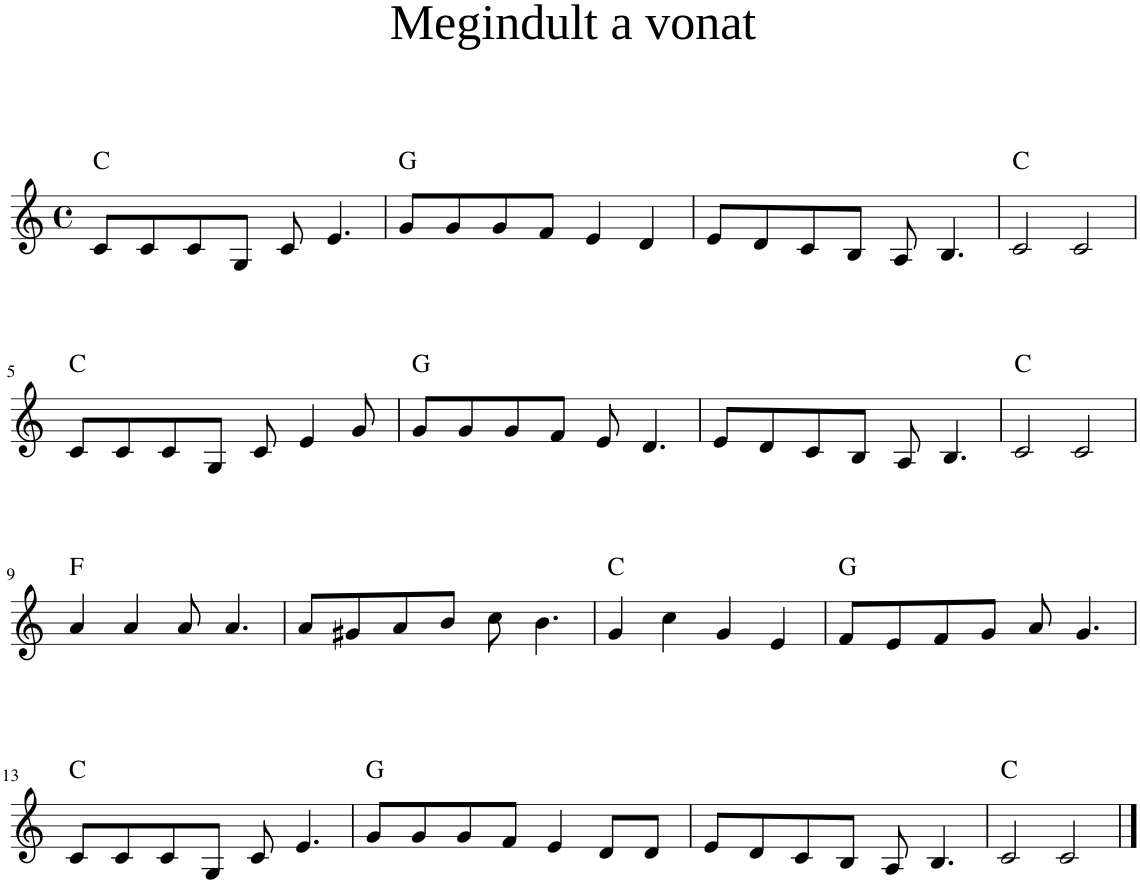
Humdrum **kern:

**kern	**harte
*part1	*part1
*staff1	*
*I"Piano	*
*I'Pno	*
*clefG2	*
*k[]	*
*M4/4	*
*met(c)	*
=1	=1
8c/L	C:maj
8c/	.
8c/	.
8G/J	.
8c/	.
4.e/	.
=2	=2
8g/L	G:maj
8g/	.
8g/	.
8f/J	.
4e/	.
4d/	.
=3	=3
8e/L	.
8d/	.
8c/	.
8B/J	.
8A/	.
4.B/	.
=4	=4
2c/	C:maj
2c/	.
!!LO:LB:g=z
=5	=5
8c/L	C:maj
8c/	.
8c/	.
8G/J	.
8c/	.
4e/	.
8g/	.
=6	=6
8g/L	G:maj
8g/	.
8g/	.
8f/J	.
8e/	.
4.d/	.
=7	=7
8e/L	.
8d/	.
8c/	.
8B/J	.
8A/	.
4.B/	.
=8	=8
2c/	C:maj
2c/	.
!!LO:LB:g=z
=9	=9
4a/	F:maj
4a/	.
8a/	.
4.a/	.
=10	=10
8a/L	.
8g#X/	.
8a/	.
8b/J	.
8cc\	.
4.b\	.
=11	=11
4g/	C:maj
4cc\	.
4g/	.
4e/	.
=12	=12
8f/L	G:maj
8e/	.
8f/	.
8g/J	.
8a/	.
4.g/	.
!!LO:LB:g=z
=13	=13
8c/L	C:maj
8c/	.
8c/	.
8G/J	.
8c/	.
4.e/	.
=14	=14
8g/L	G:maj
8g/	.
8g/	.
8f/J	.
4e/	.
8d/L	.
8d/J	.
=15	=15
8e/L	.
8d/	.
8c/	.
8B/J	.
8A/	.
4.B/	.
=16	=16
2c/	C:maj
2c/	.
==	==
*-	*-
